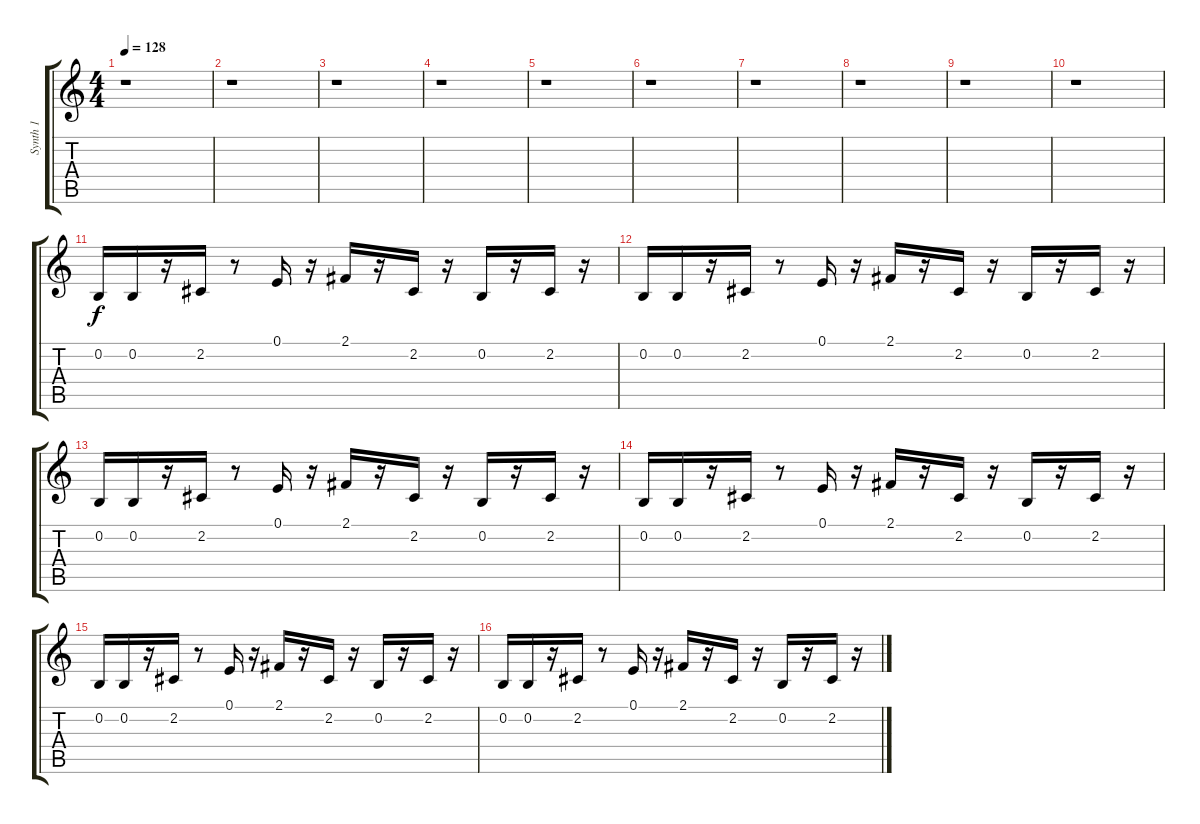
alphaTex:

\track ("Synth 1" "Synth 1") {instrument lead2sawtooth}
\staff {score tabs}
\tuning (E4 B3 G3 D3 A2 E2) {hide}
\ts (4 4)
\tempo 128
\clef g2
\ks c
r.1{dy f} |
r.1 |
r.1 |
r.1 |
r.1 |
r.1 |
r.1 |
r.1 |
r.1 |
r.1 |
0.2.16{volume 9 instrument lead2sawtooth} 0.2.16 r.16 2.2.16 r.8 0.1.16 r.16 2.1.16 r.16 2.2.16 r.16 0.2.16 r.16 2.2.16 r.16 |
0.2.16 0.2.16 r.16 2.2.16 r.8 0.1.16 r.16 2.1.16 r.16 2.2.16 r.16 0.2.16 r.16 2.2.16 r.16 |
0.2.16 0.2.16 r.16 2.2.16 r.8 0.1.16 r.16 2.1.16 r.16 2.2.16 r.16 0.2.16 r.16 2.2.16 r.16 |
0.2.16 0.2.16 r.16 2.2.16 r.8 0.1.16 r.16 2.1.16 r.16 2.2.16 r.16 0.2.16 r.16 2.2.16 r.16 |
0.2.16 0.2.16 r.16 2.2.16 r.8 0.1.16 r.16 2.1.16 r.16 2.2.16 r.16 0.2.16 r.16 2.2.16 r.16 |
0.2.16 0.2.16 r.16 2.2.16 r.8 0.1.16 r.16 2.1.16 r.16 2.2.16 r.16 0.2.16 r.16 2.2.16 r.16
